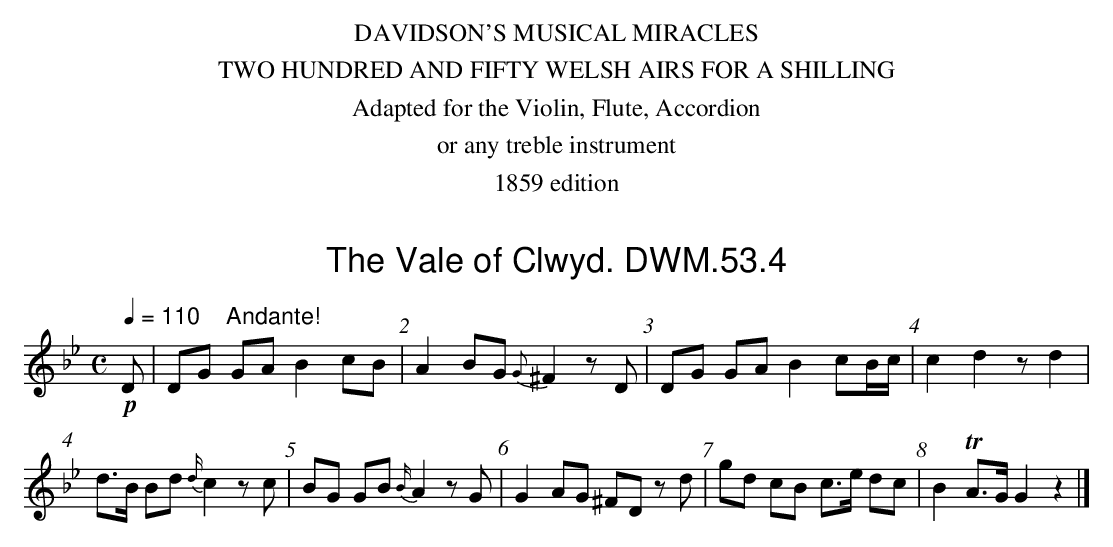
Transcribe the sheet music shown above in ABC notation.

X:1
T:Vale of Clwyd. DWM.53.4, The
M:C
L:1/8
Q:1/4=110 "    Andante!
K:Gm
!p!D|DG GA B2 cB|A2 BG {G}^F2 zD|DG GA B2 cB/c/|c2d2zd2|
d>B Bd {d/}c2 zc|BG GB {B/}A2 zG|G2 AG ^FD zd|gd cB c>e dc|B2 TA>G G2 z2|]
